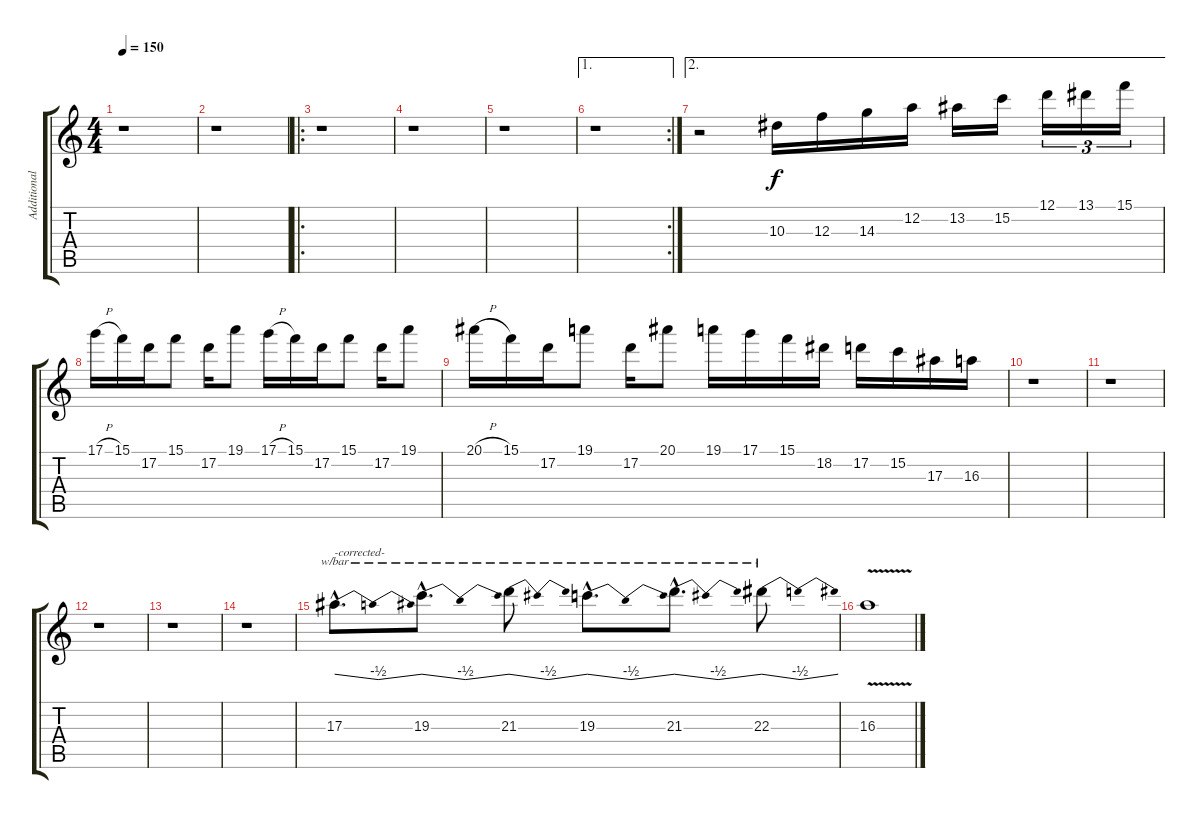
\track ("Additional Guitar" "Additional") {instrument distortionguitar}
\staff {score tabs}
\tuning (D4 A3 F3 C3 G2 D2) {hide}
\ts (4 4)
\tempo 150
\clef g2
\ks c
r.1{dy f} |
r.1 |
\ro
r.1 |
r.1 |
r.1 |
\ae 1
\rc 2
r.1 |
\ae 2
r.2 10.3.16 12.3.16 14.3.16 12.2.16 13.2.16 15.2.16 12.1.16{tu (3 2)} 13.1.16{tu (3 2)} 15.1.16{tu (3 2)} |
17.1{h}.16 15.1.16 17.2.16 15.1.8 17.2.16 19.1.8 17.1{h}.16 15.1.16 17.2.16 15.1.8 17.2.16 19.1.8 |
20.1{h}.16 15.1.16 17.2.16 19.1.8 17.2.16 20.1.8 19.1.16 17.1.16 15.1.16 18.2.16 17.2.16 15.2.16 17.3.16 16.3.16 |
r.1 |
r.1 |
r.1 |
r.1 |
r.1 |
17.3{hac}.8{d tbe (dip default 0 0 30 -2 60 0) txt "-corrected-"} 19.3{hac}.8{d tbe (dip default 0 0 30 -2 60 0)} 21.3.8{tbe (dip default 0 0 30 -2 60 0)} 19.3{hac}.8{d tbe (dip default 0 0 30 -2 60 0)} 21.3{hac}.8{d tbe (dip default 0 0 30 -2 60 0)} 22.3.8{tbe (dip default 0 0 30 -2 60 0)} |
16.3{v}.1
